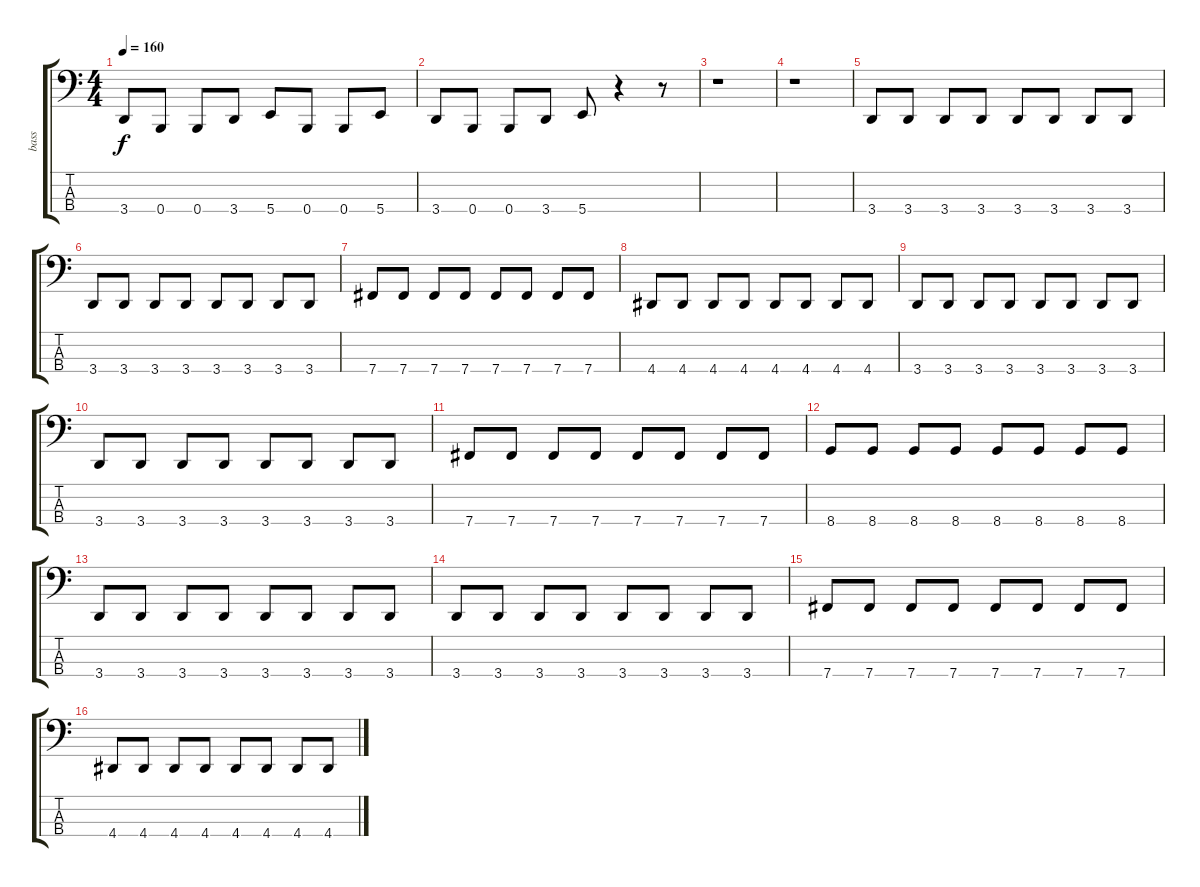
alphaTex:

\track ("bass" "bass") {instrument electricbassfinger}
\staff {score tabs}
\tuning (D2 A1 E1 B0) {hide}
\ts (4 4)
\tempo 160
\clef f4
\ks c
3.4.8{dy f} 0.4.8 0.4.8 3.4.8 5.4.8 0.4.8 0.4.8 5.4.8 |
3.4.8 0.4.8 0.4.8 3.4.8 5.4.8 r.4 r.8 |
r.1 |
r.1 |
3.4.8 3.4.8 3.4.8 3.4.8 3.4.8 3.4.8 3.4.8 3.4.8 |
3.4.8 3.4.8 3.4.8 3.4.8 3.4.8 3.4.8 3.4.8 3.4.8 |
7.4.8 7.4.8 7.4.8 7.4.8 7.4.8 7.4.8 7.4.8 7.4.8 |
4.4.8 4.4.8 4.4.8 4.4.8 4.4.8 4.4.8 4.4.8 4.4.8 |
3.4.8 3.4.8 3.4.8 3.4.8 3.4.8 3.4.8 3.4.8 3.4.8 |
3.4.8 3.4.8 3.4.8 3.4.8 3.4.8 3.4.8 3.4.8 3.4.8 |
7.4.8 7.4.8 7.4.8 7.4.8 7.4.8 7.4.8 7.4.8 7.4.8 |
8.4.8 8.4.8 8.4.8 8.4.8 8.4.8 8.4.8 8.4.8 8.4.8 |
3.4.8 3.4.8 3.4.8 3.4.8 3.4.8 3.4.8 3.4.8 3.4.8 |
3.4.8 3.4.8 3.4.8 3.4.8 3.4.8 3.4.8 3.4.8 3.4.8 |
7.4.8 7.4.8 7.4.8 7.4.8 7.4.8 7.4.8 7.4.8 7.4.8 |
4.4.8 4.4.8 4.4.8 4.4.8 4.4.8 4.4.8 4.4.8 4.4.8
